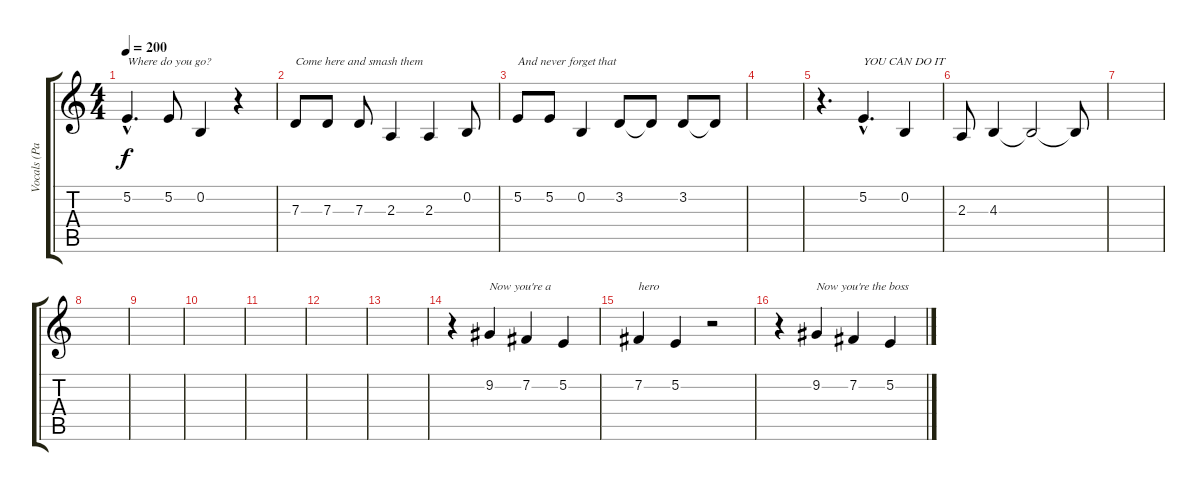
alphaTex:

\track ("Vocals (Pablo)" "Vocals (Pa") {instrument tenorsax}
\staff {score tabs}
\tuning (E4 B3 G3 D3 A2 E2) {hide}
\ts (4 4)
\tempo 200
\clef g2
\ks c
5.2{hac}.4{d txt "Where do you go?" dy f} 5.2.8 0.2.4 r.4 |
7.3.8{txt "Come here and smash them"} 7.3.8 7.3.8 2.3.4 2.3.4 0.2.8 |
5.2.8{txt "And never forget that"} 5.2.8 0.2.4 3.2.8 3.2{t}.8 3.2.8 3.2{t}.8 |
|
r.4{d} 5.2{hac}.4{d txt "YOU CAN DO IT"} 0.2.4 |
2.3.8 4.3.4 4.3{t}.2 4.3{t}.8 |
|
|
|
|
|
|
|
r.4 9.2.4{txt "Now you're a"} 7.2.4 5.2.4 |
7.2.4{txt "hero"} 5.2.4 r.2 |
r.4 9.2.4{txt "Now you're the boss"} 7.2.4 5.2.4
